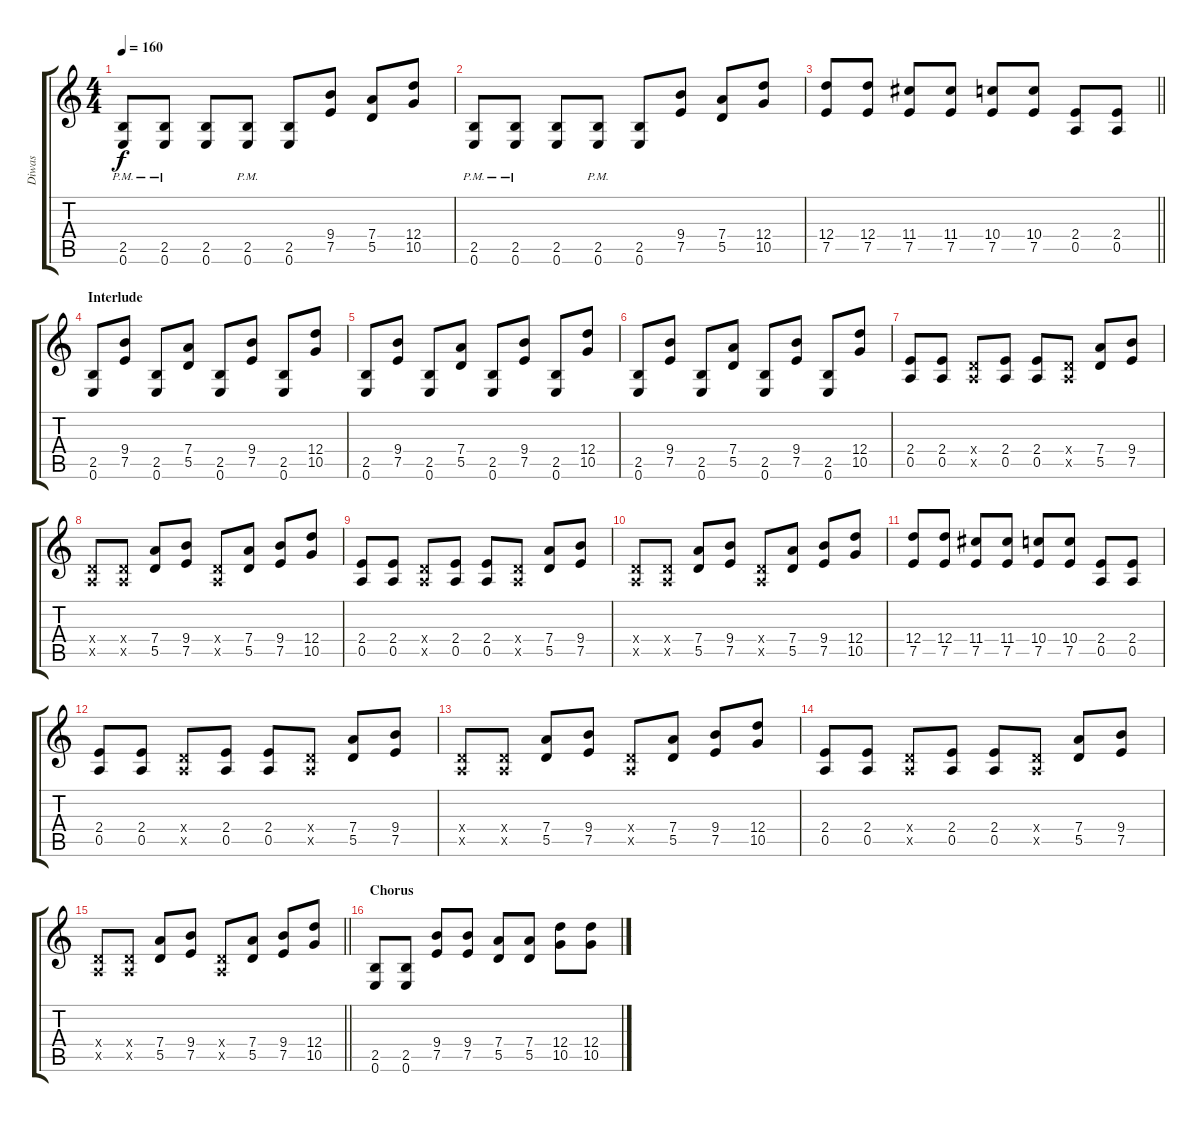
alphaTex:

\track ("Diwas" "Diwas") {instrument distortionguitar}
\staff {score tabs}
\tuning (E4 B3 G3 D3 A2 E2) {hide}
\ts (4 4)
\tempo 160
\clef g2
\ks c
(2.5{pm} 0.6{pm}).8{dy f} (2.5{pm} 0.6{pm}).8 (2.5 0.6).8 (2.5{pm} 0.6{pm}).8 (2.5 0.6).8 (9.4 7.5).8 (7.4 5.5).8 (12.4 10.5).8 |
(2.5{pm} 0.6{pm}).8 (2.5{pm} 0.6{pm}).8 (2.5 0.6).8 (2.5{pm} 0.6{pm}).8 (2.5 0.6).8 (9.4 7.5).8 (7.4 5.5).8 (12.4 10.5).8 |
\barLineRight lightlight
(12.4 7.5).8 (12.4 7.5).8 (11.4 7.5).8 (11.4 7.5).8 (10.4 7.5).8 (10.4 7.5).8 (2.4 0.5).8 (2.4 0.5).8 |
\section ("" "Interlude")
(2.5 0.6).8 (9.4 7.5).8 (2.5 0.6).8 (7.4 5.5).8 (2.5 0.6).8 (9.4 7.5).8 (2.5 0.6).8 (12.4 10.5).8 |
(2.5 0.6).8 (9.4 7.5).8 (2.5 0.6).8 (7.4 5.5).8 (2.5 0.6).8 (9.4 7.5).8 (2.5 0.6).8 (12.4 10.5).8 |
(2.5 0.6).8 (9.4 7.5).8 (2.5 0.6).8 (7.4 5.5).8 (2.5 0.6).8 (9.4 7.5).8 (2.5 0.6).8 (12.4 10.5).8 |
(2.4 0.5).8 (2.4 0.5).8 (0.4{x} 0.5{x}).8 (2.4 0.5).8 (2.4 0.5).8 (0.4{x} 0.5{x}).8 (7.4 5.5).8 (9.4 7.5).8 |
(0.4{x} 0.5{x}).8 (0.4{x} 0.5{x}).8 (7.4 5.5).8 (9.4 7.5).8 (0.4{x} 0.5{x}).8 (7.4 5.5).8 (9.4 7.5).8 (12.4 10.5).8 |
(2.4 0.5).8 (2.4 0.5).8 (0.4{x} 0.5{x}).8 (2.4 0.5).8 (2.4 0.5).8 (0.4{x} 0.5{x}).8 (7.4 5.5).8 (9.4 7.5).8 |
(0.4{x} 0.5{x}).8 (0.4{x} 0.5{x}).8 (7.4 5.5).8 (9.4 7.5).8 (0.4{x} 0.5{x}).8 (7.4 5.5).8 (9.4 7.5).8 (12.4 10.5).8 |
(12.4 7.5).8 (12.4 7.5).8 (11.4 7.5).8 (11.4 7.5).8 (10.4 7.5).8 (10.4 7.5).8 (2.4 0.5).8 (2.4 0.5).8 |
(2.4 0.5).8 (2.4 0.5).8 (0.4{x} 0.5{x}).8 (2.4 0.5).8 (2.4 0.5).8 (0.4{x} 0.5{x}).8 (7.4 5.5).8 (9.4 7.5).8 |
(0.4{x} 0.5{x}).8 (0.4{x} 0.5{x}).8 (7.4 5.5).8 (9.4 7.5).8 (0.4{x} 0.5{x}).8 (7.4 5.5).8 (9.4 7.5).8 (12.4 10.5).8 |
(2.4 0.5).8 (2.4 0.5).8 (0.4{x} 0.5{x}).8 (2.4 0.5).8 (2.4 0.5).8 (0.4{x} 0.5{x}).8 (7.4 5.5).8 (9.4 7.5).8 |
\barLineRight lightlight
(0.4{x} 0.5{x}).8 (0.4{x} 0.5{x}).8 (7.4 5.5).8 (9.4 7.5).8 (0.4{x} 0.5{x}).8 (7.4 5.5).8 (9.4 7.5).8 (12.4 10.5).8 |
\section ("" "Chorus")
(2.5 0.6).8 (2.5 0.6).8 (9.4 7.5).8 (9.4 7.5).8 (7.4 5.5).8 (7.4 5.5).8 (12.4 10.5).8 (12.4 10.5).8
